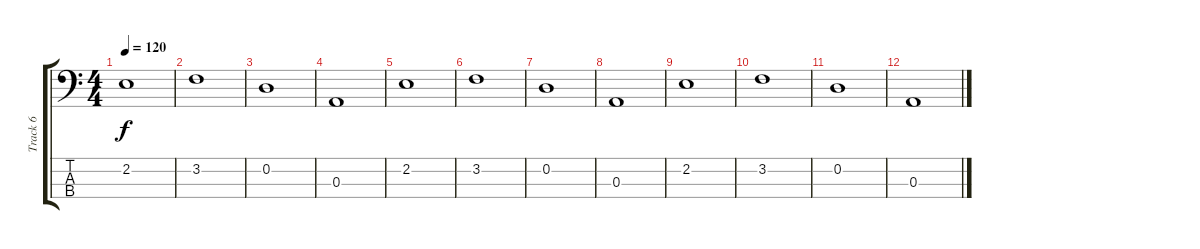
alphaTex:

\track ("Track 6" "Track 6") {instrument electricbasspick}
\staff {score tabs}
\tuning (G2 D2 A1 E1) {hide}
\ts (4 4)
\tempo 120
\clef f4
\ks c
2.2.1{dy f} |
3.2.1 |
0.2.1 |
0.3.1 |
2.2.1 |
3.2.1 |
0.2.1 |
0.3.1 |
2.2.1 |
3.2.1 |
0.2.1 |
0.3.1
